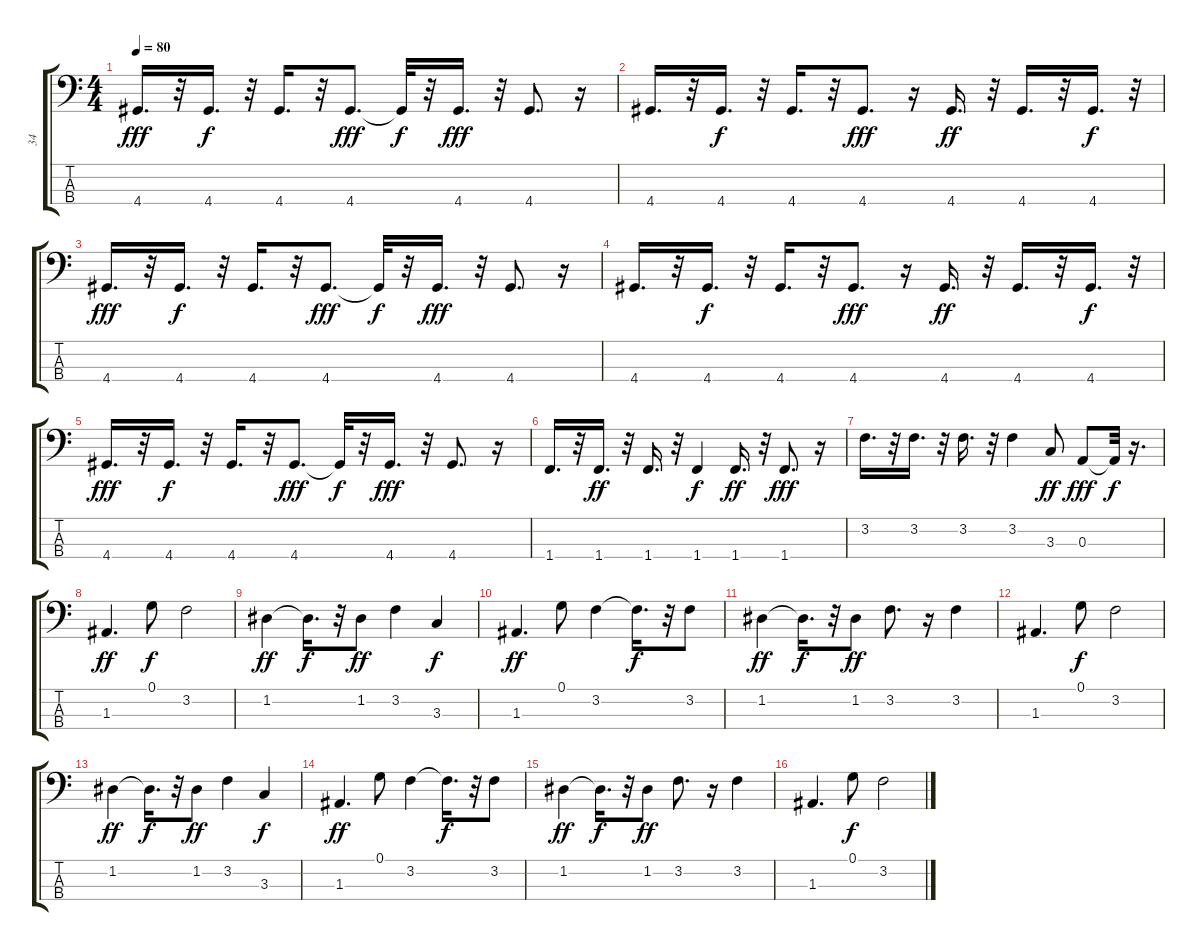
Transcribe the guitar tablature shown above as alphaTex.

\track ("34" "34") {instrument electricbassfinger}
\staff {score tabs}
\tuning (G2 D2 A1 E1) {hide}
\ts (4 4)
\tempo 80
\clef f4
\ks c
4.4.16{d dy fff} r.32 4.4.16{d dy f} r.32 4.4.16{d} r.32 4.4.8{d dy fff} 4.4{t}.32{dy f} r.32 4.4.16{d dy fff} r.32 4.4.8{d} r.16 |
4.4.16{d} r.32 4.4.16{d dy f} r.32 4.4.16{d} r.32 4.4.8{d dy fff} r.16 4.4.16{d dy ff} r.32 4.4.16{d} r.32 4.4.16{d dy f} r.32 |
4.4.16{d dy fff} r.32 4.4.16{d dy f} r.32 4.4.16{d} r.32 4.4.8{d dy fff} 4.4{t}.32{dy f} r.32 4.4.16{d dy fff} r.32 4.4.8{d} r.16 |
4.4.16{d} r.32 4.4.16{d dy f} r.32 4.4.16{d} r.32 4.4.8{d dy fff} r.16 4.4.16{d dy ff} r.32 4.4.16{d} r.32 4.4.16{d dy f} r.32 |
4.4.16{d dy fff} r.32 4.4.16{d dy f} r.32 4.4.16{d} r.32 4.4.8{d dy fff} 4.4{t}.32{dy f} r.32 4.4.16{d dy fff} r.32 4.4.8{d} r.16 |
1.4.16{d} r.32 1.4.16{d dy ff} r.32 1.4.16{d} r.32 1.4.4{dy f} 1.4.16{d dy ff} r.32 1.4.8{d dy fff} r.16 |
3.2.16{d} r.32 3.2.16{d} r.32 3.2.16{d} r.32 3.2.4 3.3.8{dy ff} 0.3.8{dy fff} 0.3{t}.32{dy f} r.16{d} |
1.3.4{d dy ff} 0.1.8{dy f} 3.2.2 |
1.2.4{dy ff} 1.2{t}.16{d dy f} r.32 1.2.8{dy ff} 3.2.4 3.3.4{dy f} |
1.3.4{d dy ff} 0.1.8 3.2.4 3.2{t}.16{d dy f} r.32 3.2.8 |
1.2.4{dy ff} 1.2{t}.16{d dy f} r.32 1.2.8{dy ff} 3.2.8{d} r.16 3.2.4 |
1.3.4{d} 0.1.8{dy f} 3.2.2 |
1.2.4{dy ff} 1.2{t}.16{d dy f} r.32 1.2.8{dy ff} 3.2.4 3.3.4{dy f} |
1.3.4{d dy ff} 0.1.8 3.2.4 3.2{t}.16{d dy f} r.32 3.2.8 |
1.2.4{dy ff} 1.2{t}.16{d dy f} r.32 1.2.8{dy ff} 3.2.8{d} r.16 3.2.4 |
1.3.4{d} 0.1.8{dy f} 3.2.2
